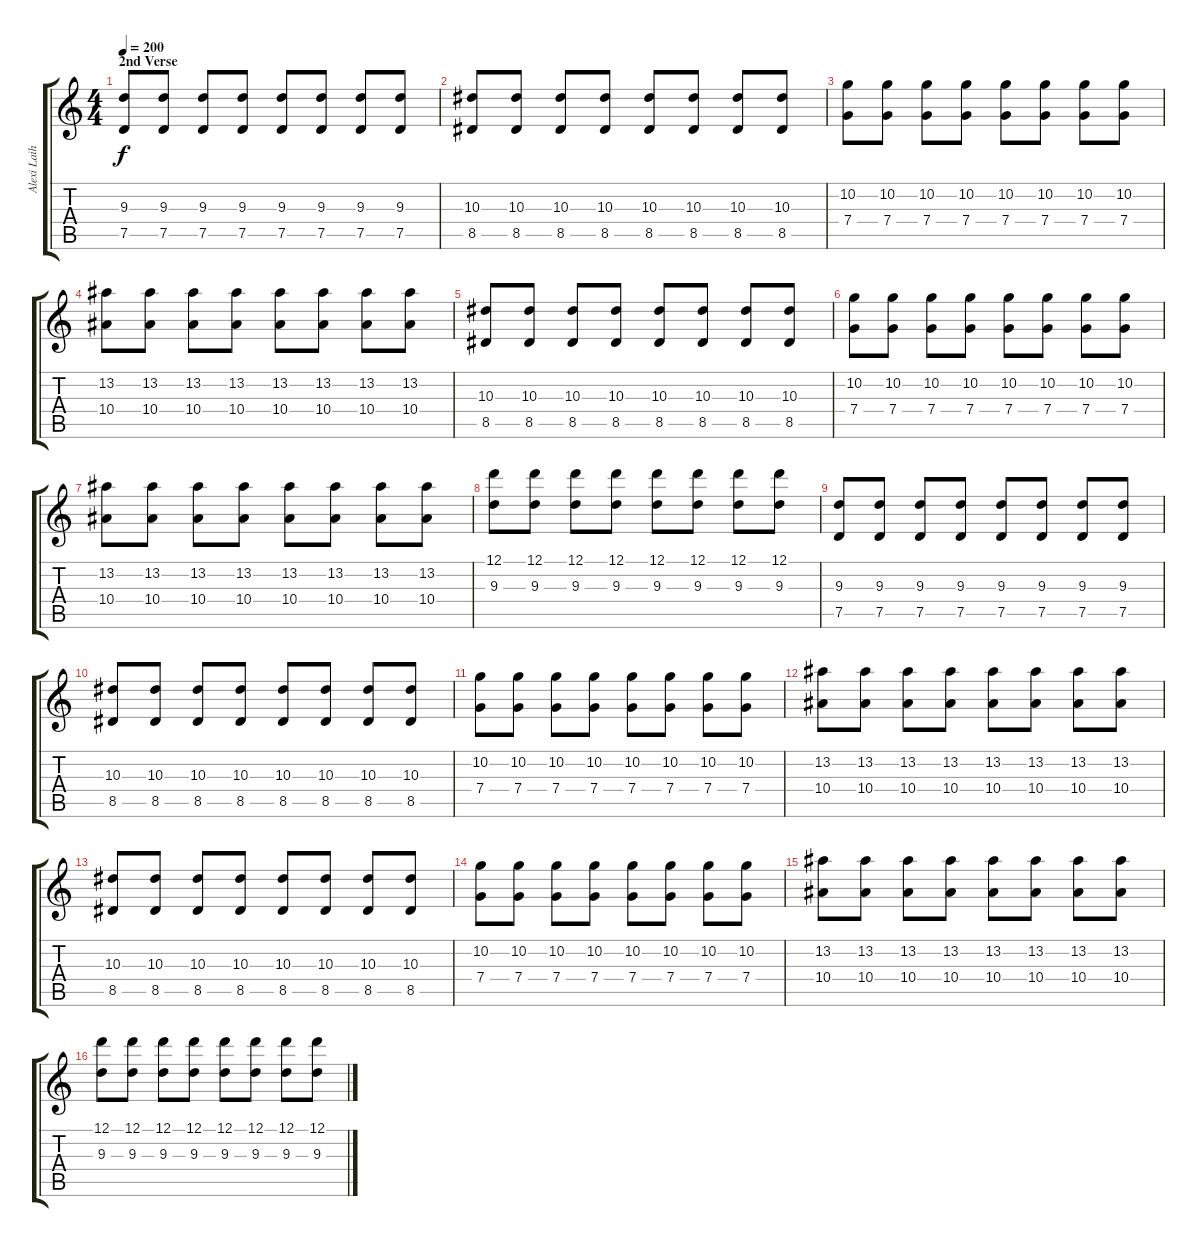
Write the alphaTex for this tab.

\track ("Alexi Laiho" "Alexi Laih") {instrument distortionguitar}
\staff {score tabs}
\tuning (D4 A3 F3 C3 G2 D2) {hide}
\ts (4 4)
\section ("" "2nd Verse")
\tempo 200
\clef g2
\ks c
(9.3 7.5).8{dy f} (9.3 7.5).8 (9.3 7.5).8 (9.3 7.5).8 (9.3 7.5).8 (9.3 7.5).8 (9.3 7.5).8 (9.3 7.5).8 |
(10.3 8.5).8 (10.3 8.5).8 (10.3 8.5).8 (10.3 8.5).8 (10.3 8.5).8 (10.3 8.5).8 (10.3 8.5).8 (10.3 8.5).8 |
(10.2 7.4).8 (10.2 7.4).8 (10.2 7.4).8 (10.2 7.4).8 (10.2 7.4).8 (10.2 7.4).8 (10.2 7.4).8 (10.2 7.4).8 |
(13.2 10.4).8 (13.2 10.4).8 (13.2 10.4).8 (13.2 10.4).8 (13.2 10.4).8 (13.2 10.4).8 (13.2 10.4).8 (13.2 10.4).8 |
(10.3 8.5).8 (10.3 8.5).8 (10.3 8.5).8 (10.3 8.5).8 (10.3 8.5).8 (10.3 8.5).8 (10.3 8.5).8 (10.3 8.5).8 |
(10.2 7.4).8 (10.2 7.4).8 (10.2 7.4).8 (10.2 7.4).8 (10.2 7.4).8 (10.2 7.4).8 (10.2 7.4).8 (10.2 7.4).8 |
(13.2 10.4).8 (13.2 10.4).8 (13.2 10.4).8 (13.2 10.4).8 (13.2 10.4).8 (13.2 10.4).8 (13.2 10.4).8 (13.2 10.4).8 |
(12.1 9.3).8 (12.1 9.3).8 (12.1 9.3).8 (12.1 9.3).8 (12.1 9.3).8 (12.1 9.3).8 (12.1 9.3).8 (12.1 9.3).8 |
(9.3 7.5).8 (9.3 7.5).8 (9.3 7.5).8 (9.3 7.5).8 (9.3 7.5).8 (9.3 7.5).8 (9.3 7.5).8 (9.3 7.5).8 |
(10.3 8.5).8 (10.3 8.5).8 (10.3 8.5).8 (10.3 8.5).8 (10.3 8.5).8 (10.3 8.5).8 (10.3 8.5).8 (10.3 8.5).8 |
(10.2 7.4).8 (10.2 7.4).8 (10.2 7.4).8 (10.2 7.4).8 (10.2 7.4).8 (10.2 7.4).8 (10.2 7.4).8 (10.2 7.4).8 |
(13.2 10.4).8 (13.2 10.4).8 (13.2 10.4).8 (13.2 10.4).8 (13.2 10.4).8 (13.2 10.4).8 (13.2 10.4).8 (13.2 10.4).8 |
(10.3 8.5).8 (10.3 8.5).8 (10.3 8.5).8 (10.3 8.5).8 (10.3 8.5).8 (10.3 8.5).8 (10.3 8.5).8 (10.3 8.5).8 |
(10.2 7.4).8 (10.2 7.4).8 (10.2 7.4).8 (10.2 7.4).8 (10.2 7.4).8 (10.2 7.4).8 (10.2 7.4).8 (10.2 7.4).8 |
(13.2 10.4).8 (13.2 10.4).8 (13.2 10.4).8 (13.2 10.4).8 (13.2 10.4).8 (13.2 10.4).8 (13.2 10.4).8 (13.2 10.4).8 |
(12.1 9.3).8 (12.1 9.3).8 (12.1 9.3).8 (12.1 9.3).8 (12.1 9.3).8 (12.1 9.3).8 (12.1 9.3).8 (12.1 9.3).8
